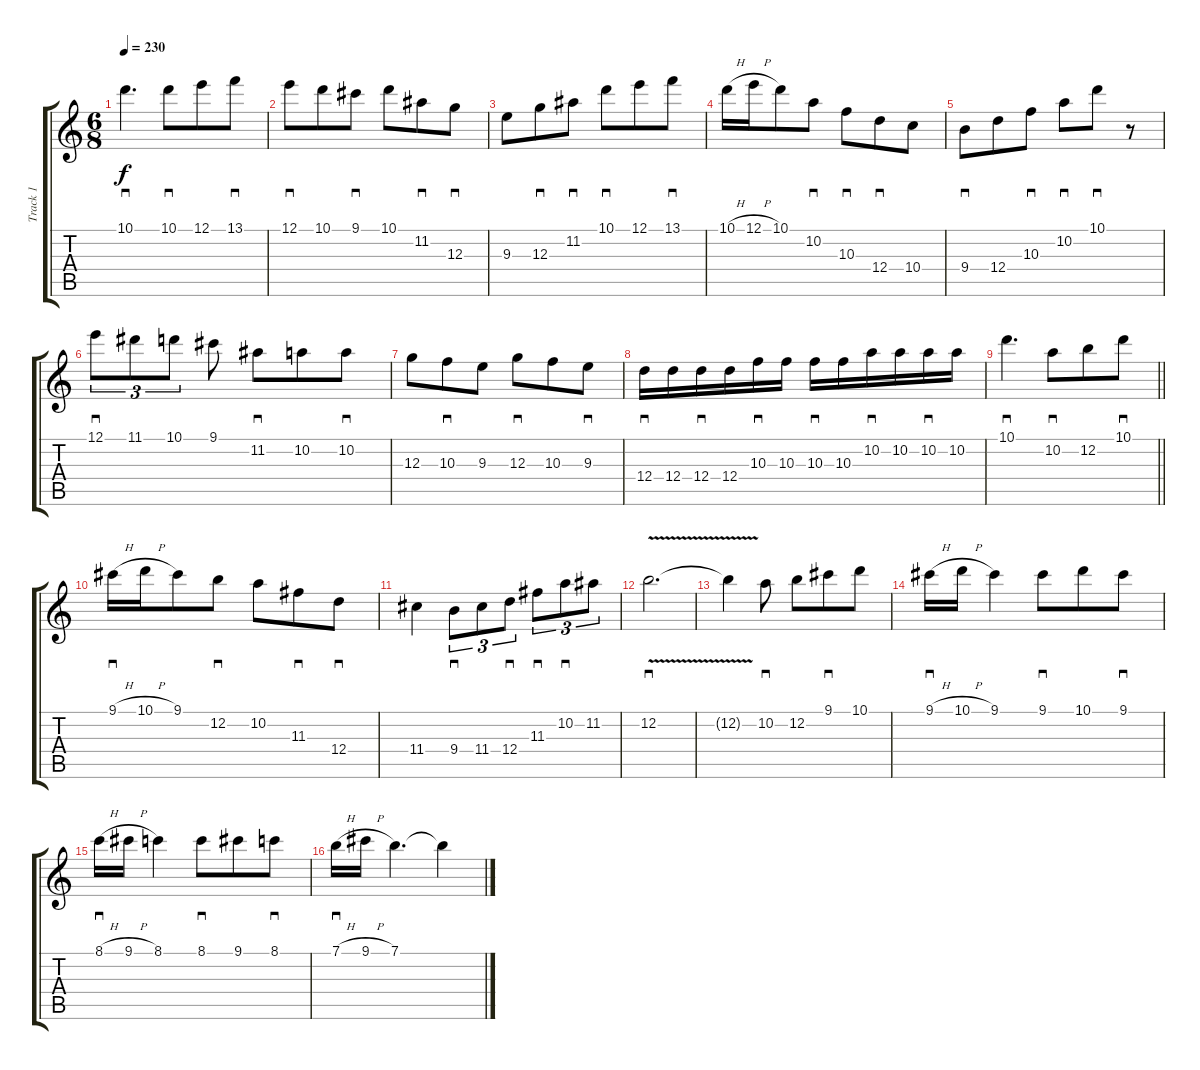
\track ("Track 1" "Track 1") {instrument acousticguitarnylon}
\staff {score tabs}
\tuning (E4 B3 G3 D3 A2 E2) {hide}
\ts (6 8)
\tempo 230
\clef g2
\ks c
10.1.4{d sd dy f} 10.1.8{sd} 12.1.8 13.1.8{sd} |
12.1.8{sd} 10.1.8 9.1.8{sd} 10.1.8 11.2.8{sd} 12.3.8{sd} |
9.3.8 12.3.8{sd} 11.2.8{sd} 10.1.8{sd} 12.1.8 13.1.8{sd} |
10.1{h}.16 12.1{h}.16 10.1.8 10.2.8{sd} 10.3.8{sd} 12.4.8{sd} 10.4.8 |
9.4.8{sd} 12.4.8 10.3.8{sd} 10.2.8{sd} 10.1.8{sd} r.8 |
12.1.8{sd tu (3 2)} 11.1.8{tu (3 2)} 10.1.8{tu (3 2)} 9.1.8 11.2.8{sd} 10.2.8 10.2.8{sd} |
12.3.8 10.3.8{sd} 9.3.8 12.3.8{sd} 10.3.8 9.3.8{sd} |
12.4.16{sd} 12.4.16 12.4.16{sd} 12.4.16 10.3.16{sd} 10.3.16 10.3.16{sd} 10.3.16 10.2.16{sd} 10.2.16 10.2.16{sd} 10.2.16 |
\barLineRight lightlight
10.1.4{d sd} 10.2.8{sd} 12.2.8 10.1.8{sd} |
9.1{h}.16{sd} 10.1{h}.16 9.1.8 12.2.8{sd} 10.2.8 11.3.8{sd} 12.4.8{sd} |
11.4.4 9.4.8{sd tu (3 2)} 11.4.8{tu (3 2)} 12.4.8{sd tu (3 2)} 11.3.8{sd tu (3 2)} 10.2.8{sd tu (3 2)} 11.2.8{tu (3 2)} |
12.2{v}.2{d sd} |
12.2{t}.4 10.2.8{sd} 12.2.8 9.1.8{sd} 10.1.8 |
9.1{h}.16{sd} 10.1{h}.16 9.1.4 9.1.8{sd} 10.1.8 9.1.8{sd} |
8.1{h}.16{sd} 9.1{h}.16 8.1.4 8.1.8{sd} 9.1.8 8.1.8{sd} |
7.1{h}.16{sd} 9.1{h}.16 7.1.4{d} 7.1{t}.4
